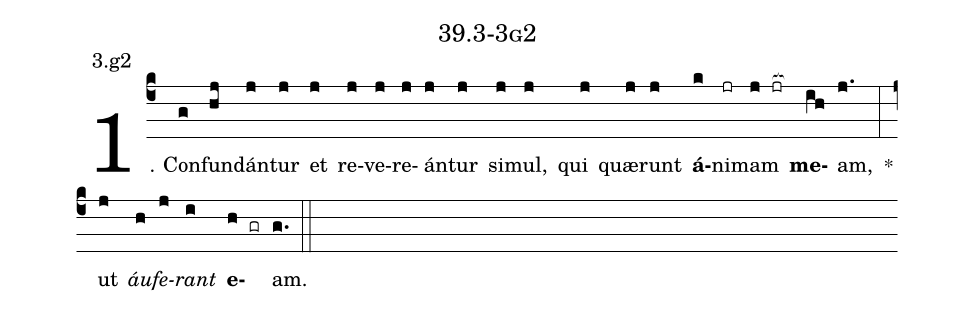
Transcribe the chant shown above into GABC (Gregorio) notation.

name: 39.3-3g2;
annotation: 3.g2;
%%
(c4)1. Con(g)fun(hj)dán(j)tur(j) et(j) re(j)ve(j)re(j)án(j)tur(j) si(j)mul,(j) qui(j) quæ(j)runt(j) <b>á</b>(k)ni(jr)mam(j jr[ocb:1{]) <b>me</b>(ih[ocb:0}])am,(j.) *(:) ut(j) <i>áu</i>(h)<i>fe</i>(j)<i>rant</i>(i) <b>e</b>(h gr)am.(g.) (::)


%E(j) u(h) o(j) u(i) a(h) e.(g.) (::)
